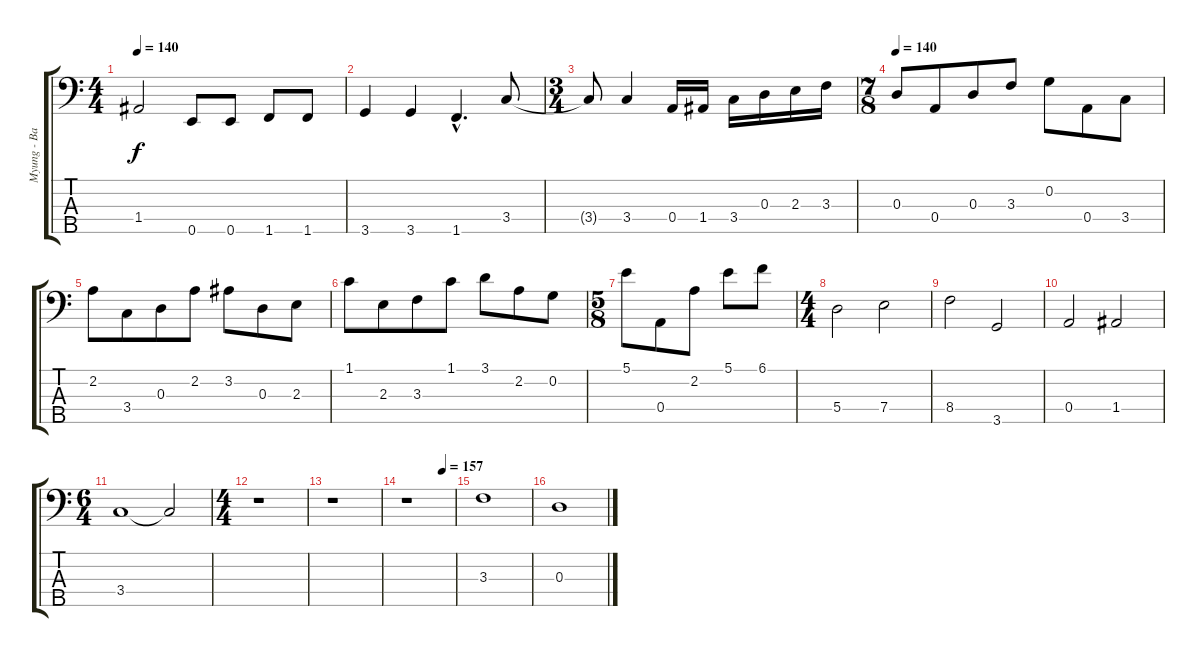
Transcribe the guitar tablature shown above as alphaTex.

\track ("Myung - Bass" "Myung - Ba") {instrument electricbassfinger}
\staff {score tabs}
\tuning (B2 G2 D2 A1 E1) {hide}
\ts (4 4)
\tempo 140
\clef f4
\ks c
1.4{t}.2{dy f} 0.5.8 0.5.8 1.5.8 1.5.8 |
3.5.4 3.5.4 1.5{hac}.4{d} 3.4.8 |
\ts (3 4)
3.4{t}.8 3.4.4 0.4.16 1.4.16 3.4.16 0.3.16 2.3.16 3.3.16 |
\ts (7 8)
\tempo 140
0.3.8 0.4.8 0.3.8 3.3.8 0.2.8 0.4.8 3.4.8 |
2.2.8 3.4.8 0.3.8 2.2.8 3.2.8 0.3.8 2.3.8 |
1.1.8 2.3.8 3.3.8 1.1.8 3.1.8 2.2.8 0.2.8 |
\ts (5 8)
5.1.8 0.4.8 2.2.8 5.1.8 6.1.8 |
\ts (4 4)
5.4.2 7.4.2 |
8.4.2 3.5.2 |
0.4.2 1.4.2 |
\ts (6 4)
3.4.1 3.4{t}.2 |
\ts (4 4)
r.1 |
r.1 |
\tempo (157 0.75)
r.1 |
3.3.1 |
0.3.1
